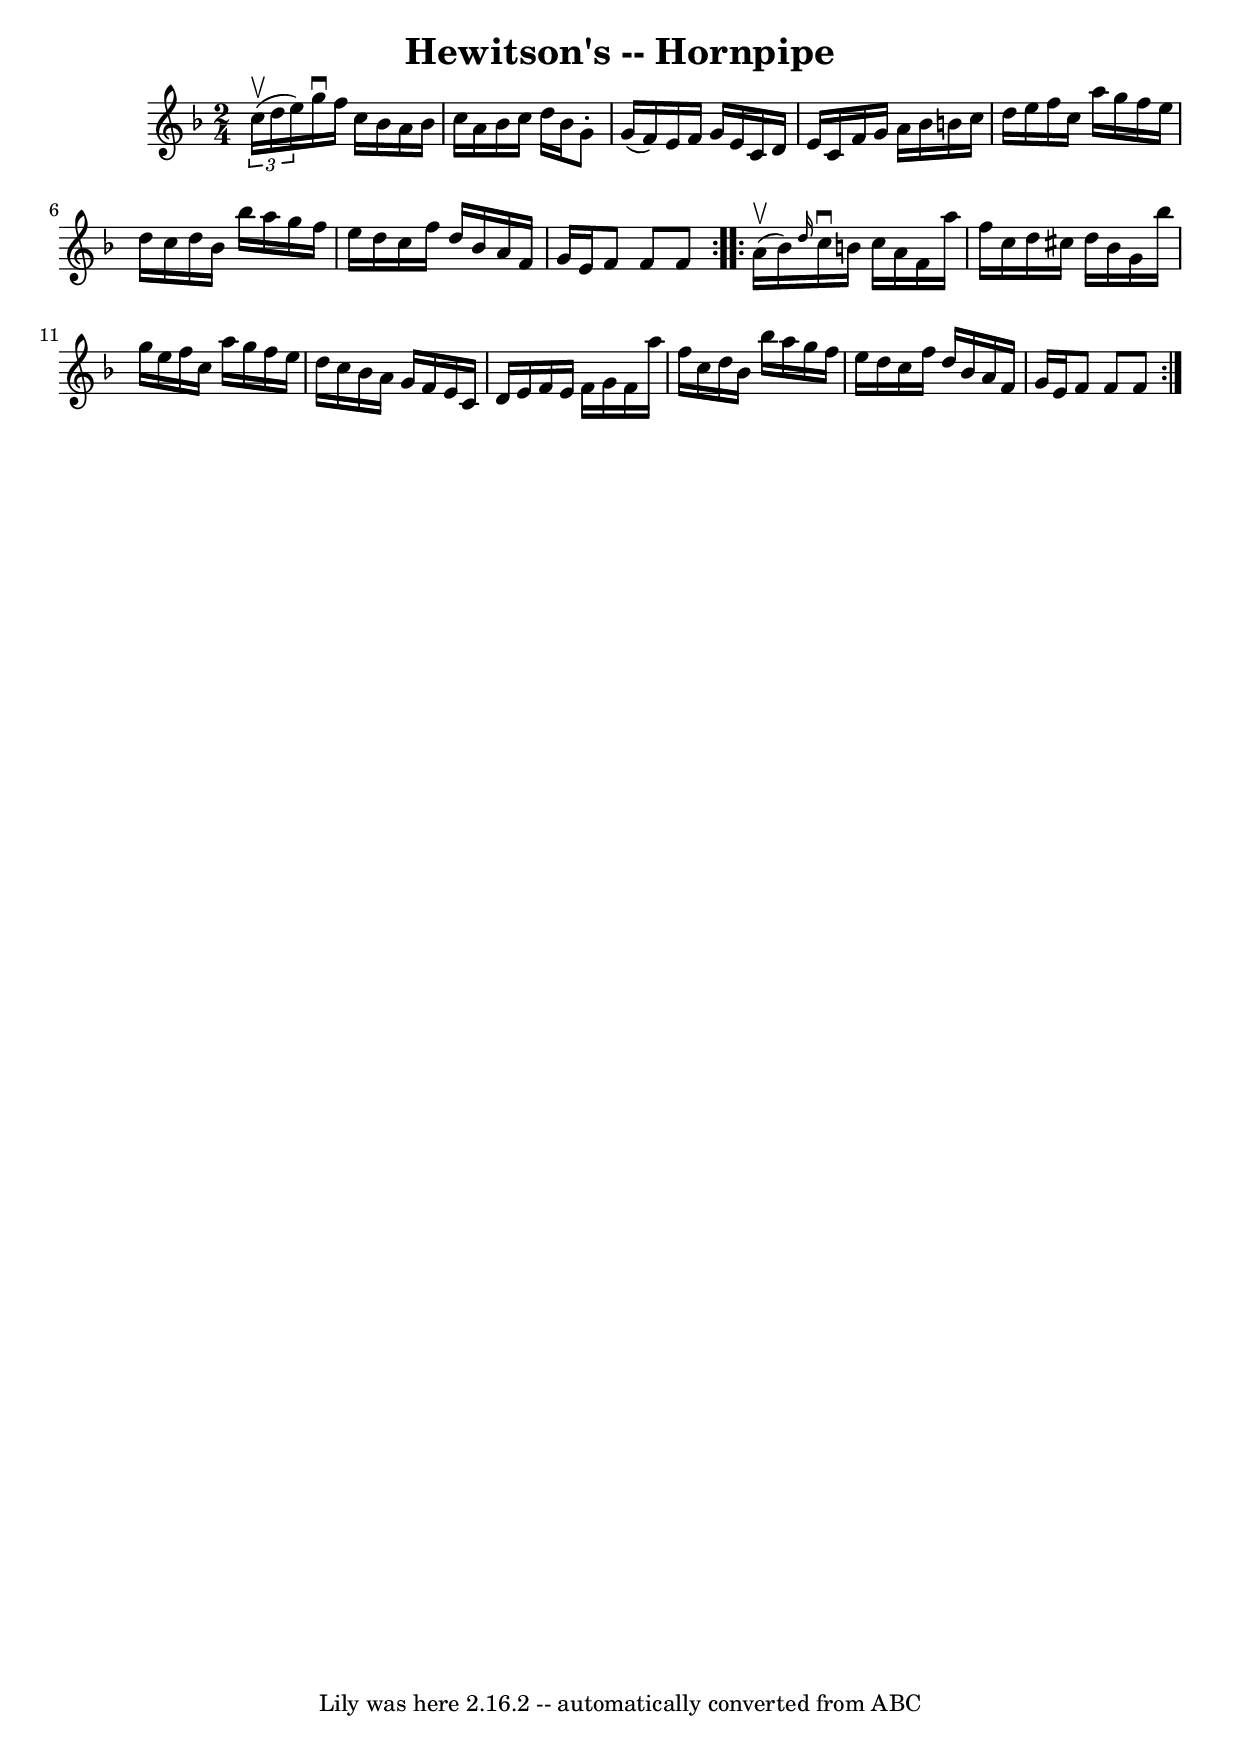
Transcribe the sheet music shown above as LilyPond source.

\version "2.16.2"
\include "Mammoth.ily"
\header {
  %% book = "Cole's 1000 Fiddle Tunes"
  crossRefNumber = "1"
  footnotes = ""
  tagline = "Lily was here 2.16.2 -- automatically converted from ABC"
  title = "Hewitson's -- Hornpipe"

}
voicedefault =  {



  \repeat volta 2 {

    \time 2/4 
    \key f \major
    \times 2/3 { c''16 (^\upbow d''16 e''16) 
	       } 
    |
    g''16^\downbow f''16 c''16 bes'16 a'16 bes'16    
    c''16 a'16  |
    bes'16 c''16 d''16 bes'16 g'8-. g'16 (
    f'16) |
    e'16 f'16 g'16 e'16 c'16 d'16 e'16    
    c'16  |
    f'16 g'16 a'16 bes'16 b'16 c''16 d''16    
    e''16  |
    f''16 c''16 a''16 g''16 f''16 e''16 d''16 
    c''16  |
    d''16 bes'16 bes''16 a''16 g''16 f''16    
    e''16 d''16  |
    c''16 f''16 d''16 bes'16 a'16 f'16    
    g'16 e'16  |
    f'8 f'8 f'8  
  }     
  \repeat volta 2 {
    a'16 (^\upbow bes'16) |
    \grace { d''16  
	   } c''16^\downbow b'16    
    c''16 a'16 f'16 a''16 f''16 c''16  |
    d''16 cis''16   
    d''16 bes'16 g'16 bes''16 g''16 e''16  |
    f''16    
    c''16 a''16 g''16 f''16 e''16 d''16 c''16  |
    bes'16  
    a'16 g'16 f'16 e'16 c'16 d'16 e'16  |
    f'16    
    e'16 f'16 g'16 f'16 a''16 f''16 c''16  |
    d''16    
    bes'16 bes''16 a''16 g''16 f''16 e''16 d''16  |
    
    c''16 f''16 d''16 bes'16 a'16 f'16 g'16 e'16  |
    
    f'8 f'8 f'8  
  }   

}

\score{
  <<

    \context Staff="default"
    {
      \voicedefault 
      
    }

  >>
  \layout {
    
  }
  \midi {
  }

}
